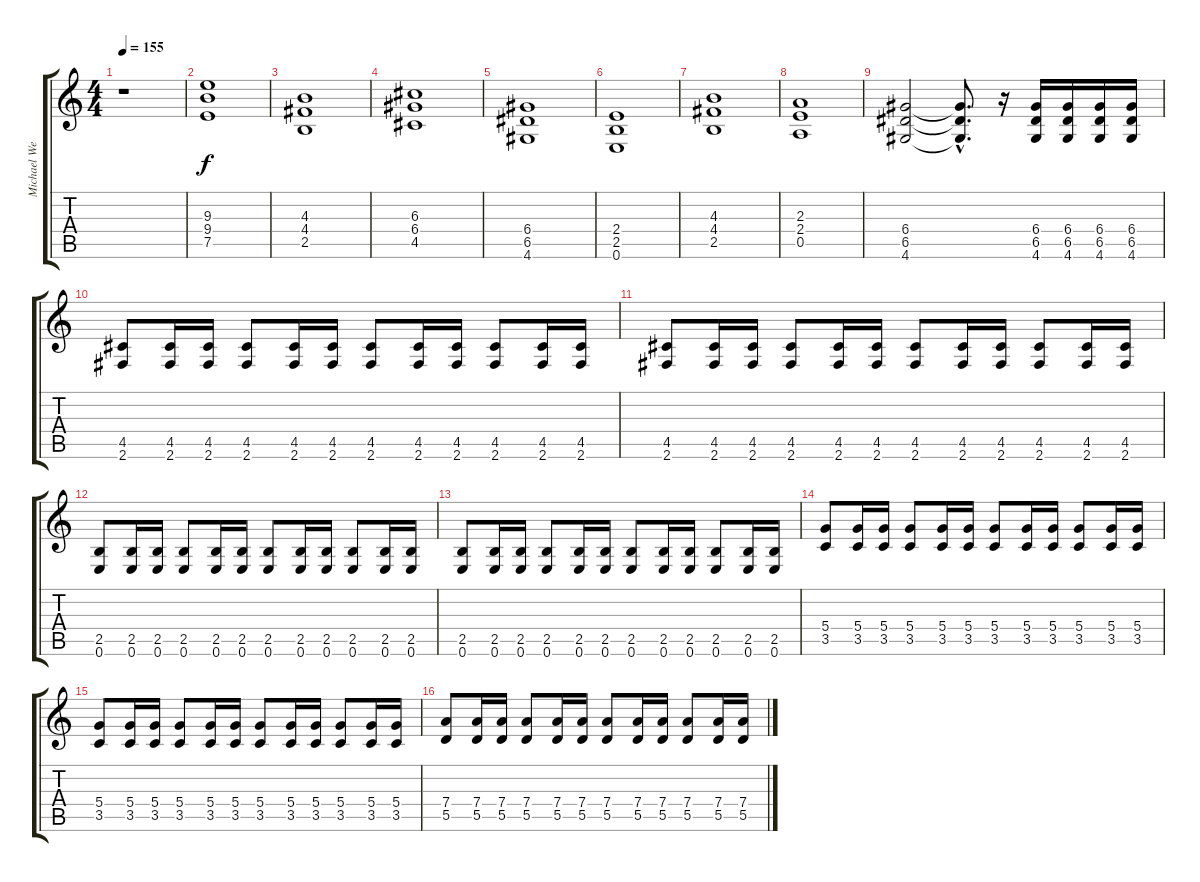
\track ("Michael Weikath" "Michael We") {instrument distortionguitar}
\staff {score tabs}
\tuning (E4 B3 G3 D3 A2 E2) {hide}
\ts (4 4)
\tempo 155
\clef g2
\ks c
r.1{dy f instrument distortionguitar} |
(9.3 9.4 7.5).1 |
(4.3 4.4 2.5).1 |
(6.3 6.4 4.5).1 |
(6.4 6.5 4.6).1 |
(2.4 2.5 0.6).1 |
(4.3 4.4 2.5).1 |
(2.3 2.4 0.5).1 |
(6.4 6.5 4.6).2 (6.4{hac t} 6.5{hac t} 4.6{hac t}).8{d} r.16 (6.4 6.5 4.6).16 (6.4 6.5 4.6).16 (6.4 6.5 4.6).16 (6.4 6.5 4.6).16 |
(4.5 2.6).8 (4.5 2.6).16 (4.5 2.6).16 (4.5 2.6).8 (4.5 2.6).16 (4.5 2.6).16 (4.5 2.6).8 (4.5 2.6).16 (4.5 2.6).16 (4.5 2.6).8 (4.5 2.6).16 (4.5 2.6).16 |
(4.5 2.6).8 (4.5 2.6).16 (4.5 2.6).16 (4.5 2.6).8 (4.5 2.6).16 (4.5 2.6).16 (4.5 2.6).8 (4.5 2.6).16 (4.5 2.6).16 (4.5 2.6).8 (4.5 2.6).16 (4.5 2.6).16 |
(2.5 0.6).8 (2.5 0.6).16 (2.5 0.6).16 (2.5 0.6).8 (2.5 0.6).16 (2.5 0.6).16 (2.5 0.6).8 (2.5 0.6).16 (2.5 0.6).16 (2.5 0.6).8 (2.5 0.6).16 (2.5 0.6).16 |
(2.5 0.6).8 (2.5 0.6).16 (2.5 0.6).16 (2.5 0.6).8 (2.5 0.6).16 (2.5 0.6).16 (2.5 0.6).8 (2.5 0.6).16 (2.5 0.6).16 (2.5 0.6).8 (2.5 0.6).16 (2.5 0.6).16 |
(5.4 3.5).8 (5.4 3.5).16 (5.4 3.5).16 (5.4 3.5).8 (5.4 3.5).16 (5.4 3.5).16 (5.4 3.5).8 (5.4 3.5).16 (5.4 3.5).16 (5.4 3.5).8 (5.4 3.5).16 (5.4 3.5).16 |
(5.4 3.5).8 (5.4 3.5).16 (5.4 3.5).16 (5.4 3.5).8 (5.4 3.5).16 (5.4 3.5).16 (5.4 3.5).8 (5.4 3.5).16 (5.4 3.5).16 (5.4 3.5).8 (5.4 3.5).16 (5.4 3.5).16 |
(7.4 5.5).8 (7.4 5.5).16 (7.4 5.5).16 (7.4 5.5).8 (7.4 5.5).16 (7.4 5.5).16 (7.4 5.5).8 (7.4 5.5).16 (7.4 5.5).16 (7.4 5.5).8 (7.4 5.5).16 (7.4 5.5).16
